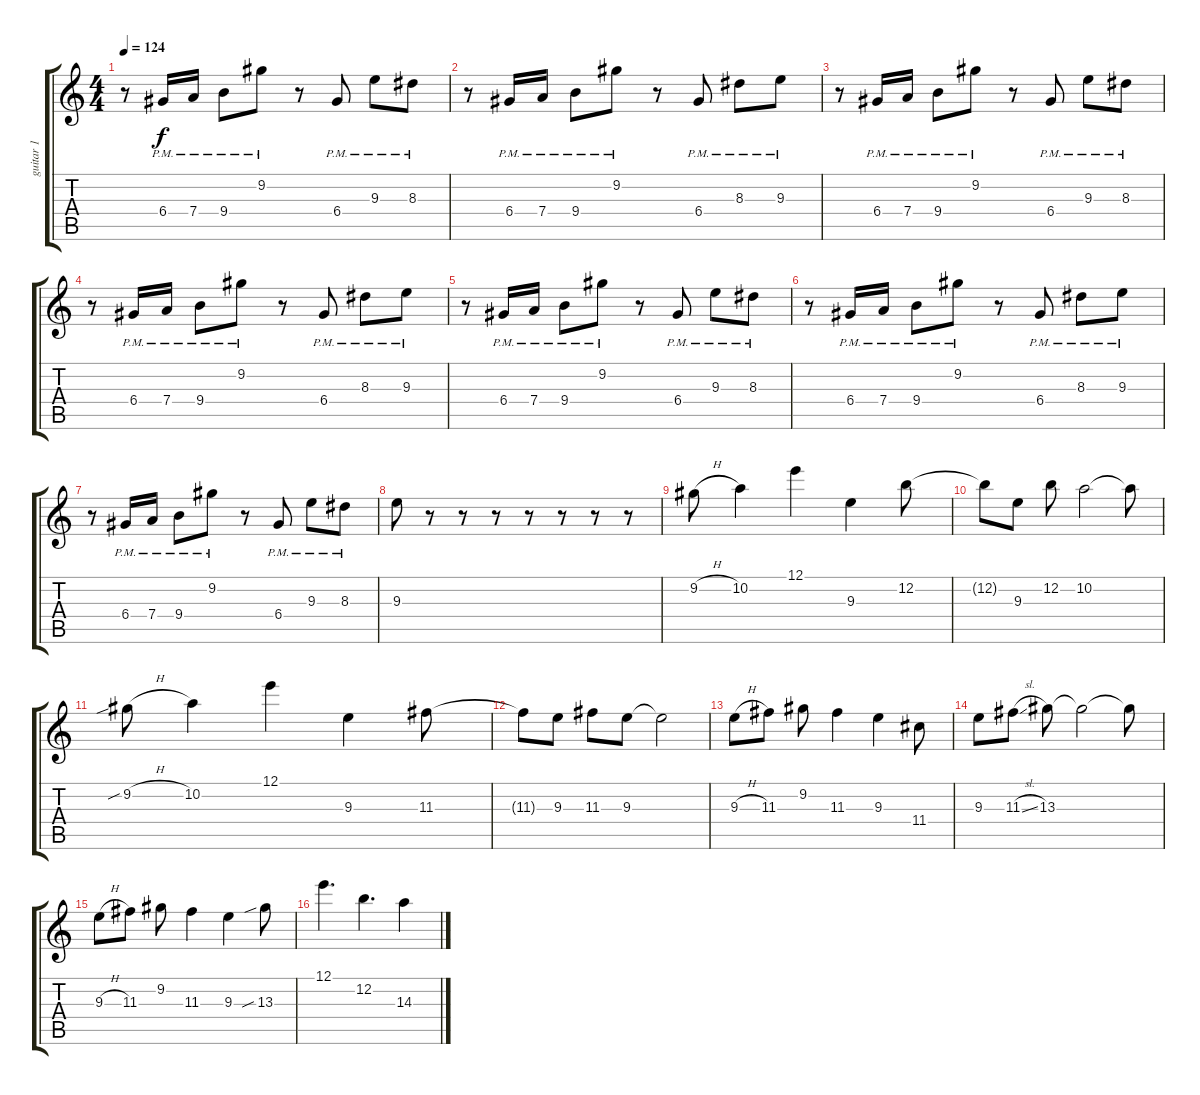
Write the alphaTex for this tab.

\track ("guitar 1 " "guitar 1 ") {instrument electricguitarjazz}
\staff {score tabs}
\tuning (E4 B3 G3 D3 A2 E2) {hide}
\ts (4 4)
\tempo 124
\clef g2
\ks c
r.8{dy f} 6.4{pm}.16 7.4{pm}.16 9.4{pm}.8 9.2{pm}.8 r.8 6.4{pm}.8 9.3{pm}.8 8.3{pm}.8 |
r.8 6.4{pm}.16 7.4{pm}.16 9.4{pm}.8 9.2{pm}.8 r.8 6.4{pm}.8 8.3{pm}.8 9.3{pm}.8 |
r.8 6.4{pm}.16 7.4{pm}.16 9.4{pm}.8 9.2{pm}.8 r.8 6.4{pm}.8 9.3{pm}.8 8.3{pm}.8 |
r.8 6.4{pm}.16 7.4{pm}.16 9.4{pm}.8 9.2{pm}.8 r.8 6.4{pm}.8 8.3{pm}.8 9.3{pm}.8 |
r.8 6.4{pm}.16 7.4{pm}.16 9.4{pm}.8 9.2{pm}.8 r.8 6.4{pm}.8 9.3{pm}.8 8.3{pm}.8 |
r.8 6.4{pm}.16 7.4{pm}.16 9.4{pm}.8 9.2{pm}.8 r.8 6.4{pm}.8 8.3{pm}.8 9.3{pm}.8 |
r.8 6.4{pm}.16 7.4{pm}.16 9.4{pm}.8 9.2{pm}.8 r.8 6.4{pm}.8 9.3{pm}.8 8.3{pm}.8 |
9.3.8 r.8 r.8 r.8 r.8 r.8 r.8 r.8 |
9.2{h}.8{instrument overdrivenguitar} 10.2.4 12.1.4 9.3.4 12.2.8 |
12.2{t}.8 9.3.8 12.2.8 10.2.2 10.2{t}.8 |
9.2{sib h}.8 10.2.4 12.1.4 9.3.4 11.3.8 |
11.3{t}.8 9.3.8 11.3.8 9.3.8 9.3{t}.2 |
9.3{h}.8 11.3.8 9.2.8 11.3.4 9.3.4 11.4.8 |
9.3.8 11.3{sl}.8 13.3.8 13.3{t}.2 13.3{t}.8 |
9.3{h}.8 11.3.8 9.2.8 11.3.4 9.3.4 13.3{sib}.8 |
12.1.4{d} 12.2.4{d} 14.3.4
